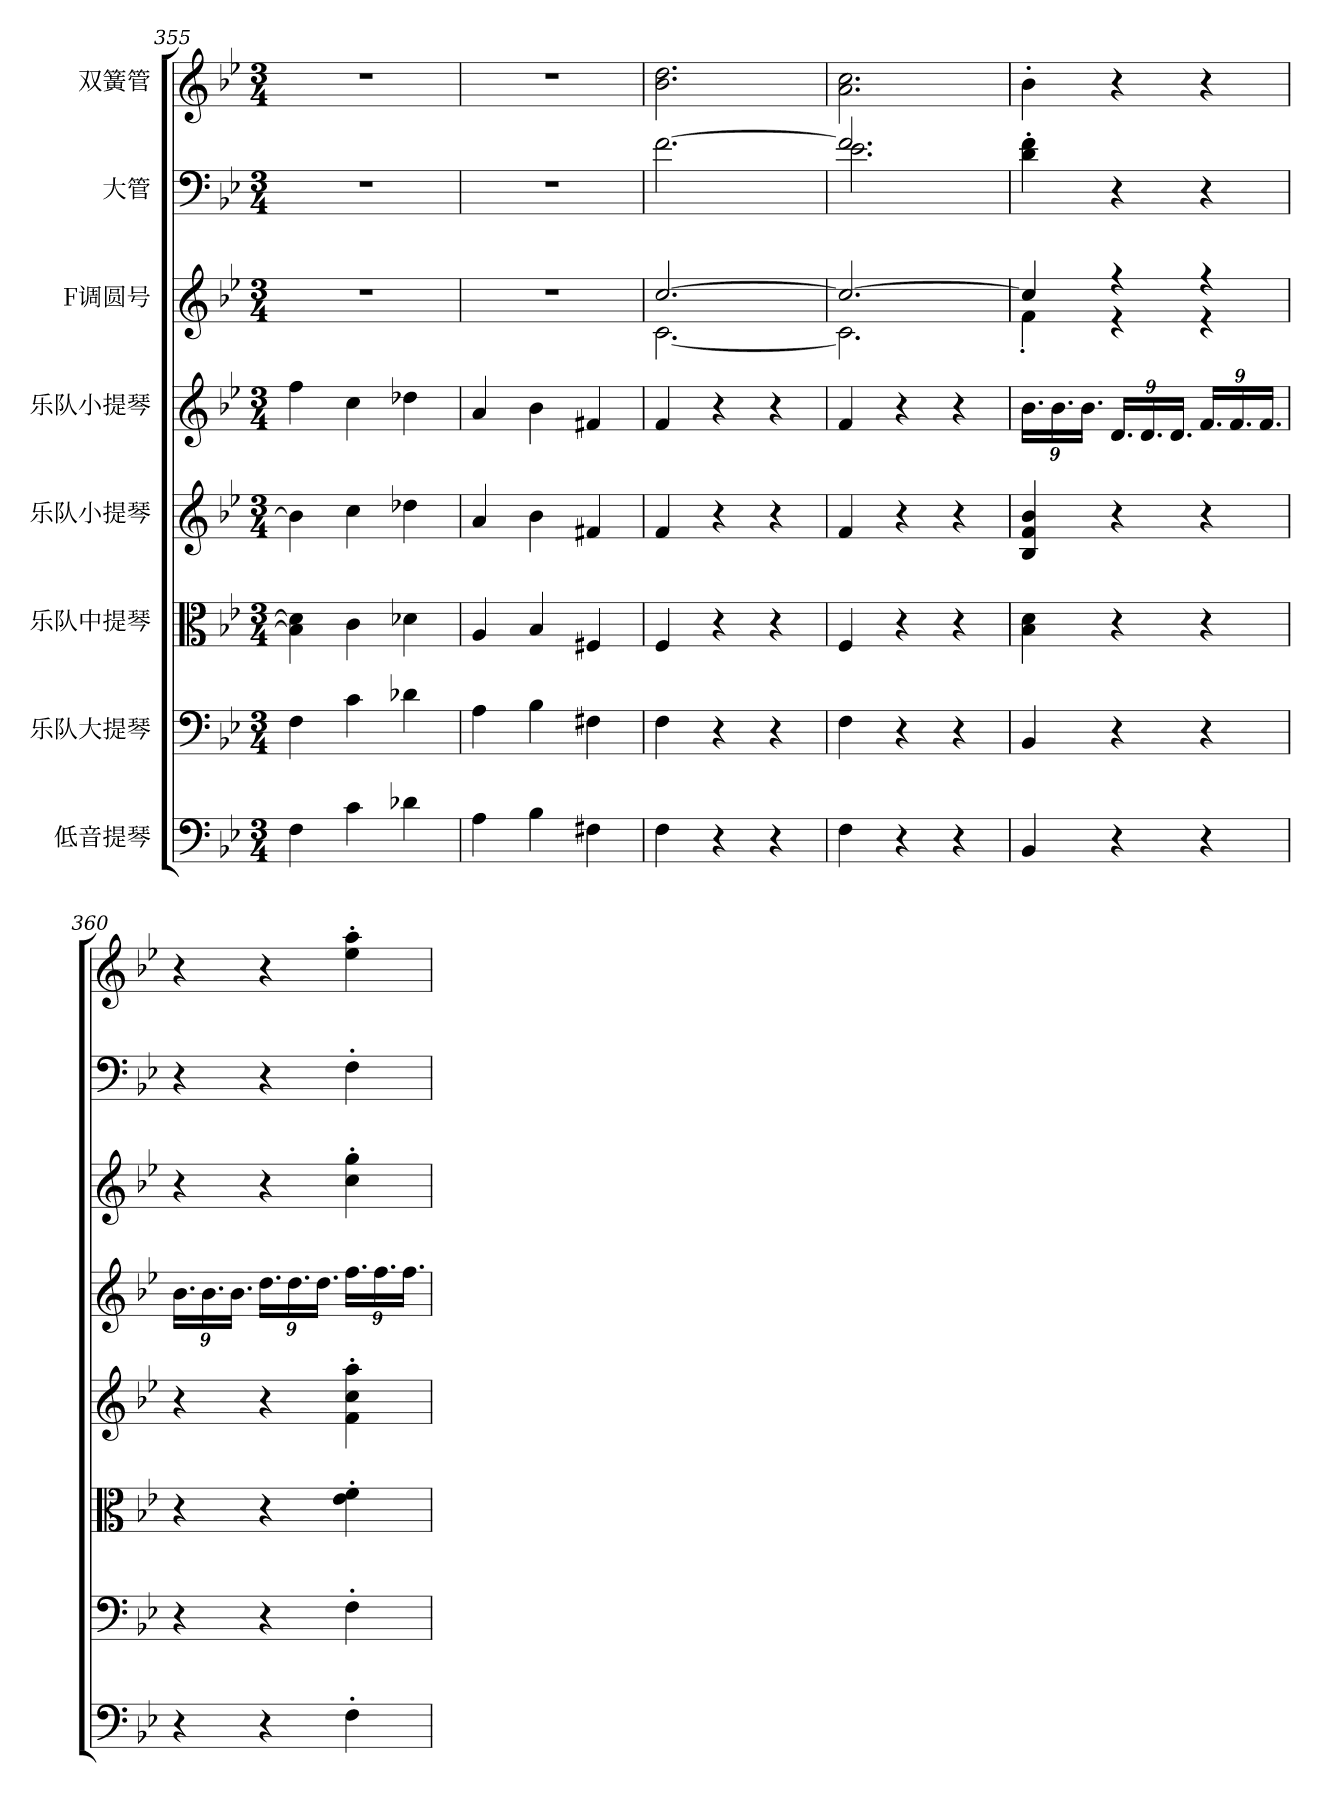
**kern	**kern	**kern	**kern	**kern	**kern	**kern	**kern
*part8	*part7	*part6	*part5	*part4	*part3	*part2	*part1
*staff8	*staff7	*staff6	*staff5	*staff4	*staff3	*staff2	*staff1
*I"低音提琴	*I"乐队大提琴	*I"乐队中提琴	*I"乐队小提琴	*I"乐队小提琴	*I"F调圆号	*I"大管	*I"双簧管
*clefF4	*clefF4	*clefC3	*clefG2	*clefG2	*clefG2	*clefF4	*clefG2
*ITrd7c12	*	*	*	*	*ITrd4c7	*	*
*k[b-e-]	*k[b-e-]	*k[b-e-]	*k[b-e-]	*k[b-e-]	*k[b-e-a-]	*k[b-e-]	*k[b-e-]
*M3/4	*M3/4	*M3/4	*M3/4	*M3/4	*M3/4	*M3/4	*M3/4
=355	=355	=355	=355	=355	=355	=355	=355
4FF\	4F\	4B-\] 4d-\]	4b-\]	4ff\	2.r	2.r	2.r
4C\	4c\	4c\	4cc\	4cc\	.	.	.
4D-X\	4d-X\	4d-X\	4dd-X\	4dd-X\	.	.	.
=356	=356	=356	=356	=356	=356	=356	=356
4AA\	4A\	4A/	4a/	4a/	2.r	2.r	2.r
4BB-\	4B-\	4B-/	4b-\	4b-\	.	.	.
4FF#X\	4F#X\	4F#X/	4f#X/	4f#X/	.	.	.
=357	=357	=357	=357	=357	=357	=357	=357
*	*	*	*	*	*	*	*MM159
*	*	*	*	*	*^	*	*
4FF\	4F\	4F/	4f/	4f/	[2.f/	[2.F\	[2.f\	2.b-\ 2.dd\
4r	4r	4r	4r	4r	.	.	.	.
4r	4r	4r	4r	4r	.	.	.	.
=358	=358	=358	=358	=358	=358	=358	=358	=358
*	*	*	*	*	*	*	*	*MM153
*	*	*	*	*	*	*	*^	*
4FF\	4F\	4F/	4f/	4f/	2.f/_	2.F\]	2.f/]	2.e-\	2.a\ 2.cc\
4r	4r	4r	4r	4r	.	.	.	.	.
4r	4r	4r	4r	4r	.	.	.	.	.
*	*	*	*	*	*	*	*v	*v	*
=359	=359	=359	=359	=359	=359	=359	=359	=359
*	*	*	*	*Xbrackettup	*	*	*	*
*	*	*	*	*	*	*	*	*MM168
4BBB-/	4BB-/	4B-\ 4d\	4B-/ 4f/ 4b-/	18.b-\LL	4f/]	4B-'\	4d\' 4f\'	4b-'\
.	.	.	.	18.b-\	.	.	.	.
.	.	.	.	18.b-\JJ	.	.	.	.
4r	4r	4r	4r	18.d/LL	4r	4r	4r	4r
.	.	.	.	18.d/	.	.	.	.
.	.	.	.	18.d/JJ	.	.	.	.
4r	4r	4r	4r	18.f/LL	4r	4r	4r	4r
.	.	.	.	18.f/	.	.	.	.
.	.	.	.	18.f/JJ	.	.	.	.
*	*	*	*	*	*v	*v	*	*
!!LO:PB:g=z
=360	=360	=360	=360	=360	=360	=360	=360
4r	4r	4r	4r	18.b-\LL	4r	4r	4r
.	.	.	.	18.b-\	.	.	.
.	.	.	.	18.b-\JJ	.	.	.
4r	4r	4r	4r	18.dd\LL	4r	4r	4r
.	.	.	.	18.dd\	.	.	.
.	.	.	.	18.dd\JJ	.	.	.
4FF'\	4F'\	4e-\' 4f\'	4f\' 4cc\' 4aa\'	18.ff\LL	4f\' 4cc\'	4F'\	4ee-\' 4aa\'
.	.	.	.	18.ff\	.	.	.
.	.	.	.	18.ff\JJ	.	.	.
=	=	=	=	=	=	=	=
*-	*-	*-	*-	*-	*-	*-	*-
